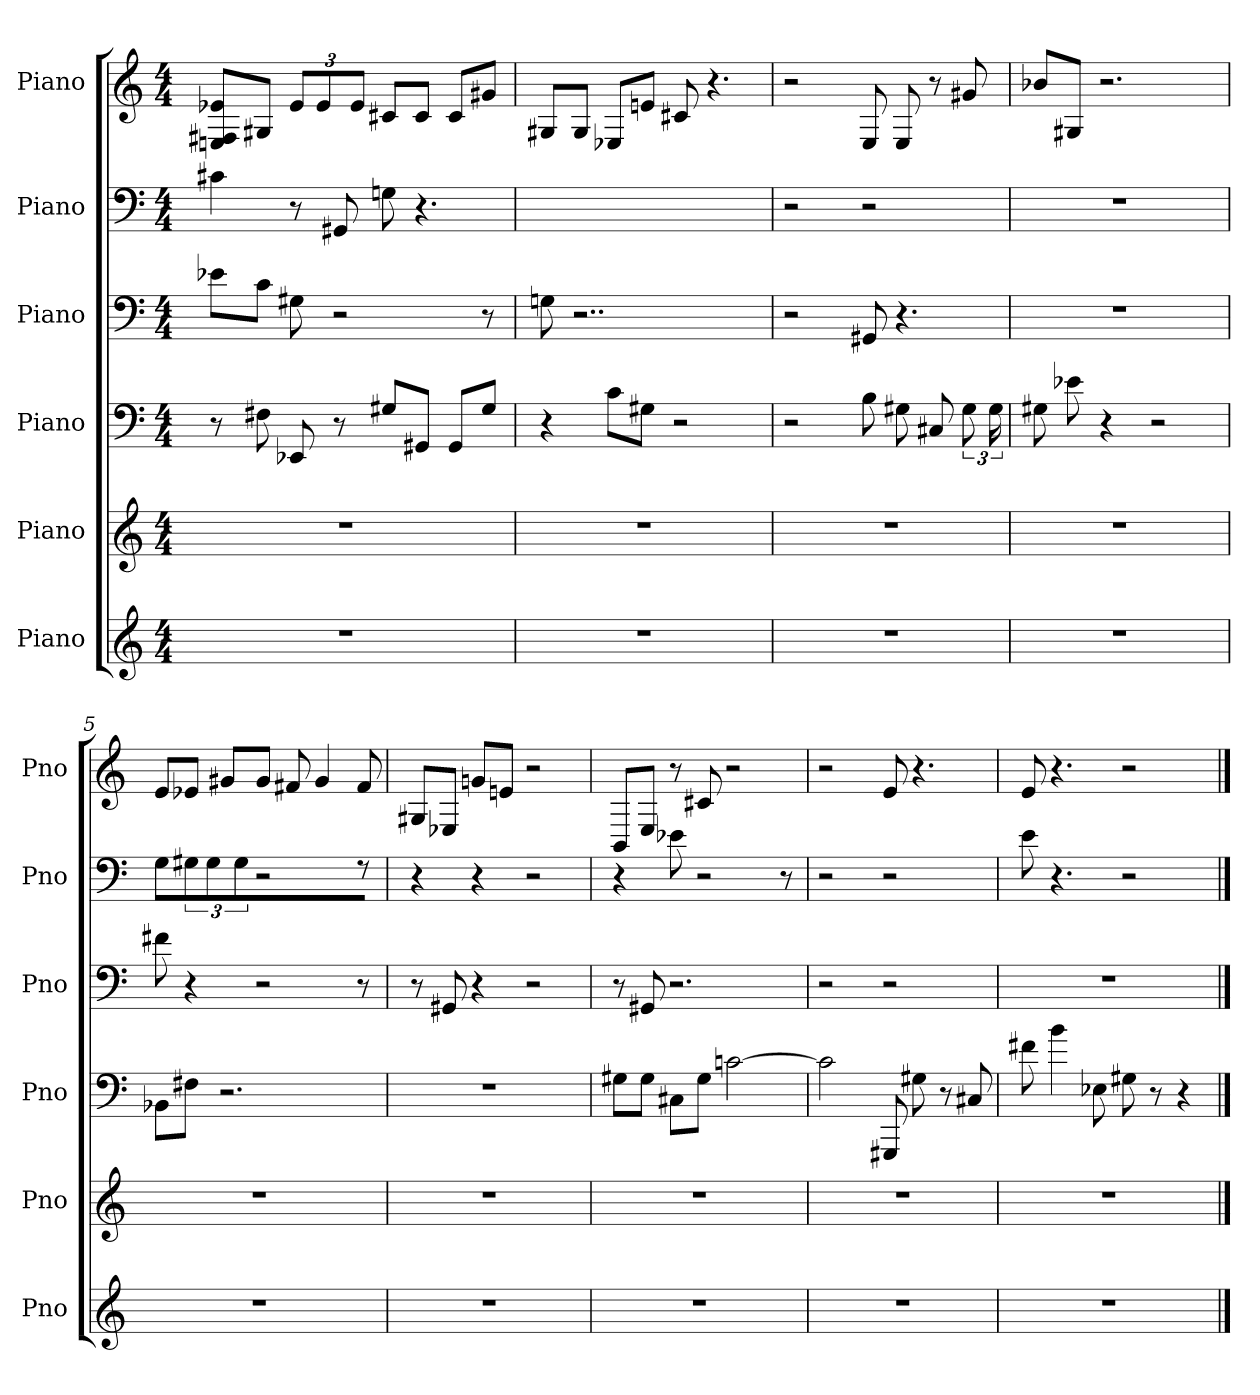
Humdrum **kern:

**kern	**kern	**kern	**kern	**kern	**kern
*part6	*part5	*part4	*part3	*part2	*part1
*staff6	*staff5	*staff4	*staff3	*staff2	*staff1
*I"Piano	*I"Piano	*I"Piano	*I"Piano	*I"Piano	*I"Piano
*I'Pno	*I'Pno	*I'Pno	*I'Pno	*I'Pno	*I'Pno
*clefG2	*clefG2	*clefF4	*clefF4	*clefF4	*clefG2
*k[]	*k[]	*k[]	*k[]	*k[]	*k[]
*M4/4	*M4/4	*M4/4	*M4/4	*M4/4	*M4/4
=1	=1	=1	=1	=1	=1
1r	1r	8r	8e-X\L	4c#X\	8En/ 8F#X/ 8e-X/L
.	.	8F#X\	8c\J	.	8G#X/J
.	.	8EE-X/	8G#X\	8r	12e-/L
.	.	.	.	.	12e-/
.	.	8r	2r	8GG#X/	.
.	.	.	.	.	12e-/J
.	.	8G#X/L	.	8Gn\	8c#X/L
.	.	8GG#X/J	.	4.r	8c#/J
.	.	8GG#/L	.	.	8c#/L
.	.	8G#/J	8r	.	8g#X/J
=2	=2	=2	=2	=2	=2
1r	1r	4r	8Gn\	1ryy	8G#X/L
.	.	.	2..r	.	8G#/J
.	.	8c\L	.	.	8E-X/L
.	.	8G#X\J	.	.	8en/J
.	.	2r	.	.	8c#X/
.	.	.	.	.	4.r
=3	=3	=3	=3	=3	=3
1r	1r	2r	2r	2r	2r
.	.	8B\	8GG#X/	2r	8E/
.	.	8G#X\	4.r	.	8E/
.	.	8C#X/	.	.	8r
.	.	12G#\	.	.	8g#X/
.	.	24G#\	.	.	.
=4	=4	=4	=4	=4	=4
1r	1r	8G#X\	1r	1r	8b-X/L
.	.	8e-X\	.	.	8G#X/J
.	.	4r	.	.	2.r
.	.	2r	.	.	.
!!LO:LB:g=z
=5	=5	=5	=5	=5	=5
1r	1r	8BB-X\L	8f#X\	8G\L	8e/L
.	.	8F#X\J	4r	12G#X\	8e-X/J
.	.	.	.	12G#\J	.
.	.	2.r	.	.	8g#X/L
.	.	.	.	12G#\	.
.	.	.	2r	2r	8g#/J
.	.	.	.	.	8f#X/
.	.	.	.	.	4g#/
.	.	.	8r	8r	8f#/
=6	=6	=6	=6	=6	=6
1r	1r	1r	8r	4r	8G#X/L
.	.	.	8GG#X/	.	8E-X/J
.	.	.	4r	4r	8gn/L
.	.	.	.	.	8en/J
.	.	.	2r	2r	2r
=7	=7	=7	=7	=7	=7
1r	1r	8G#X\L	8r	4r	8BB/L
.	.	8G#\J	8GG#X/	.	8E/J
.	.	8C#X\L	2.r	8e-X\	8r
.	.	8G#\J	.	2r	8c#X/
.	.	[2cn\	.	.	2r
.	.	.	.	8r	.
=8	=8	=8	=8	=8	=8
1r	1r	2c\]	2r	2r	2r
.	.	8GGG#X/	2r	2r	8e/
.	.	8G#X\	.	.	4.r
.	.	8r	.	.	.
.	.	8C#X/	.	.	.
!!LO:PB:g=z
=9	=9	=9	=9	=9	=9
1r	1r	8f#X\	1r	8e\	8e/
.	.	4b\	.	4.r	4.r
.	.	8E-X\	.	.	.
.	.	8G#X\	.	2r	2r
.	.	8r	.	.	.
.	.	4r	.	.	.
==	==	==	==	==	==
*-	*-	*-	*-	*-	*-
